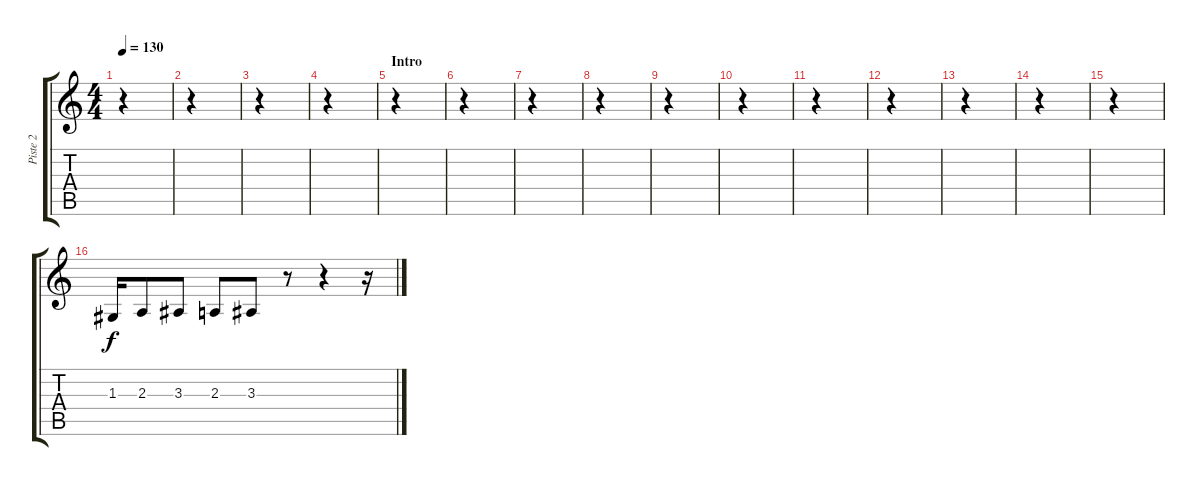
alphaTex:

\track ("Piste 2" "Piste 2") {instrument tenorsax}
\staff {score tabs}
\tuning (E4 B3 G3 D3 A2 E2) {hide}
\ts (4 4)
\tempo 130
\clef g2
\ks c
r.4{dy f instrument tenorsax} |
r.4 |
r.4 |
r.4 |
\section ("" "Intro")
r.4 |
r.4 |
r.4 |
r.4 |
r.4 |
r.4 |
r.4 |
r.4 |
r.4 |
r.4 |
r.4 |
1.3.16 2.3.8 3.3.8 2.3.8 3.3.8 r.8 r.4 r.16
